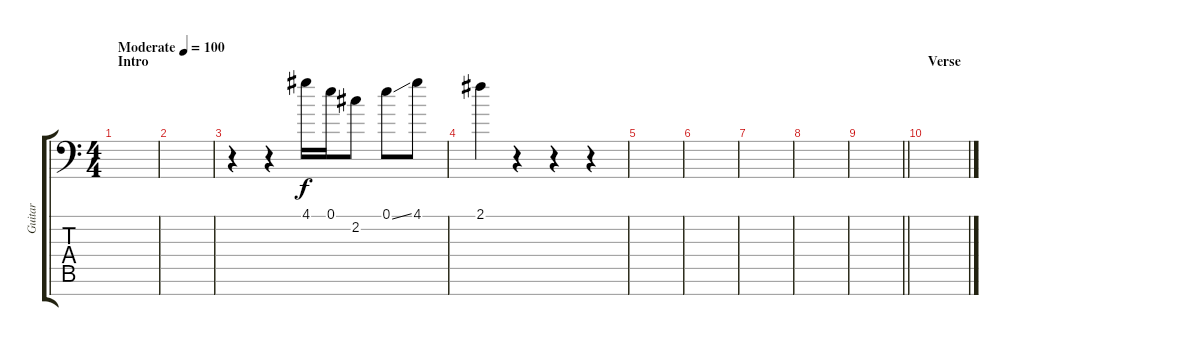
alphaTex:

\track ("Guitar" "Guitar") {instrument electricguitarmuted}
\staff {score tabs}
\tuning (E4 B3 G3 D3 A2 E2 C-1) {hide}
\ts (4 4)
\section ("" "Intro")
\tempo (100 "Moderate")
\clef f4
\ks c
|
|
r.4 r.4 4.1.16 0.1.16 2.2.8 0.1{ss}.8 4.1.8 |
2.1.4 r.4 r.4 r.4 |
|
|
|
|
\barLineRight lightlight
|
\section ("" "Verse")
